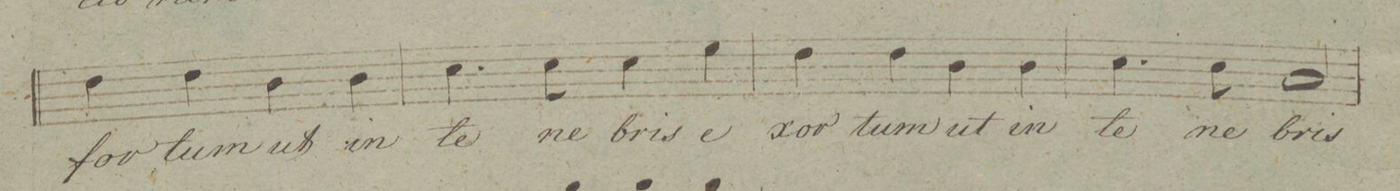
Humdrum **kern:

**kern	**text	**dynam
*I"Baſso.	*	*
*clefF4	*	*
*k[f#c#g#d#]	*	*
*met(c|)	*	*
*M2/2	*	*
4F#\	-for-	.
4F#\	-tum	.
4D#\	ut	.
4D#\	in	.
=28	=28	=28
4.E\	te-	.
8E\	-ne-	.
4E\	-bris	.
4G#\	e-	.
=29	=29	=29
4F#\	-xor-	.
4F#\	-tum	.
4D#\	ut	.
4D#\	in	.
=30	=30	=30
4.E\	te-	.
8E\	-ne-	.
2C#/	-bris	.
=31	=31	=31
*-	*-	*-
